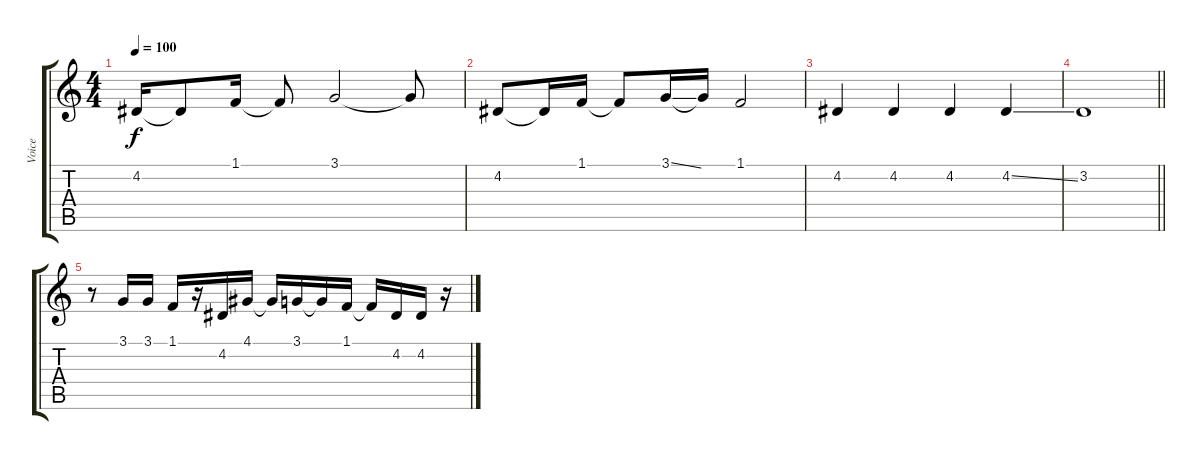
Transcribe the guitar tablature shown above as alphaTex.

\track ("Voice" "Voice") {instrument lead2sawtooth}
\staff {score tabs}
\tuning (E4 B3 G3 D3 A2 D2) {hide}
\ts (4 4)
\tempo 100
\clef g2
\ks c
4.2.16{dy f} 4.2{t}.8 1.1.16 1.1{t}.8 3.1.2 3.1{t}.8 |
4.2.8 4.2{t}.16 1.1.16 1.1{t}.8 3.1{ss}.16 3.1{t}.16 1.1.2 |
4.2.4 4.2.4 4.2.4 4.2{ss}.4 |
\barLineRight lightlight
3.2.1 |
r.8 3.1.16 3.1.16 1.1.16 r.16 4.2.16 4.1.16 4.1{t}.16 3.1.16 3.1{t}.16 1.1.16 1.1{t}.16 4.2.16 4.2.16 r.16
